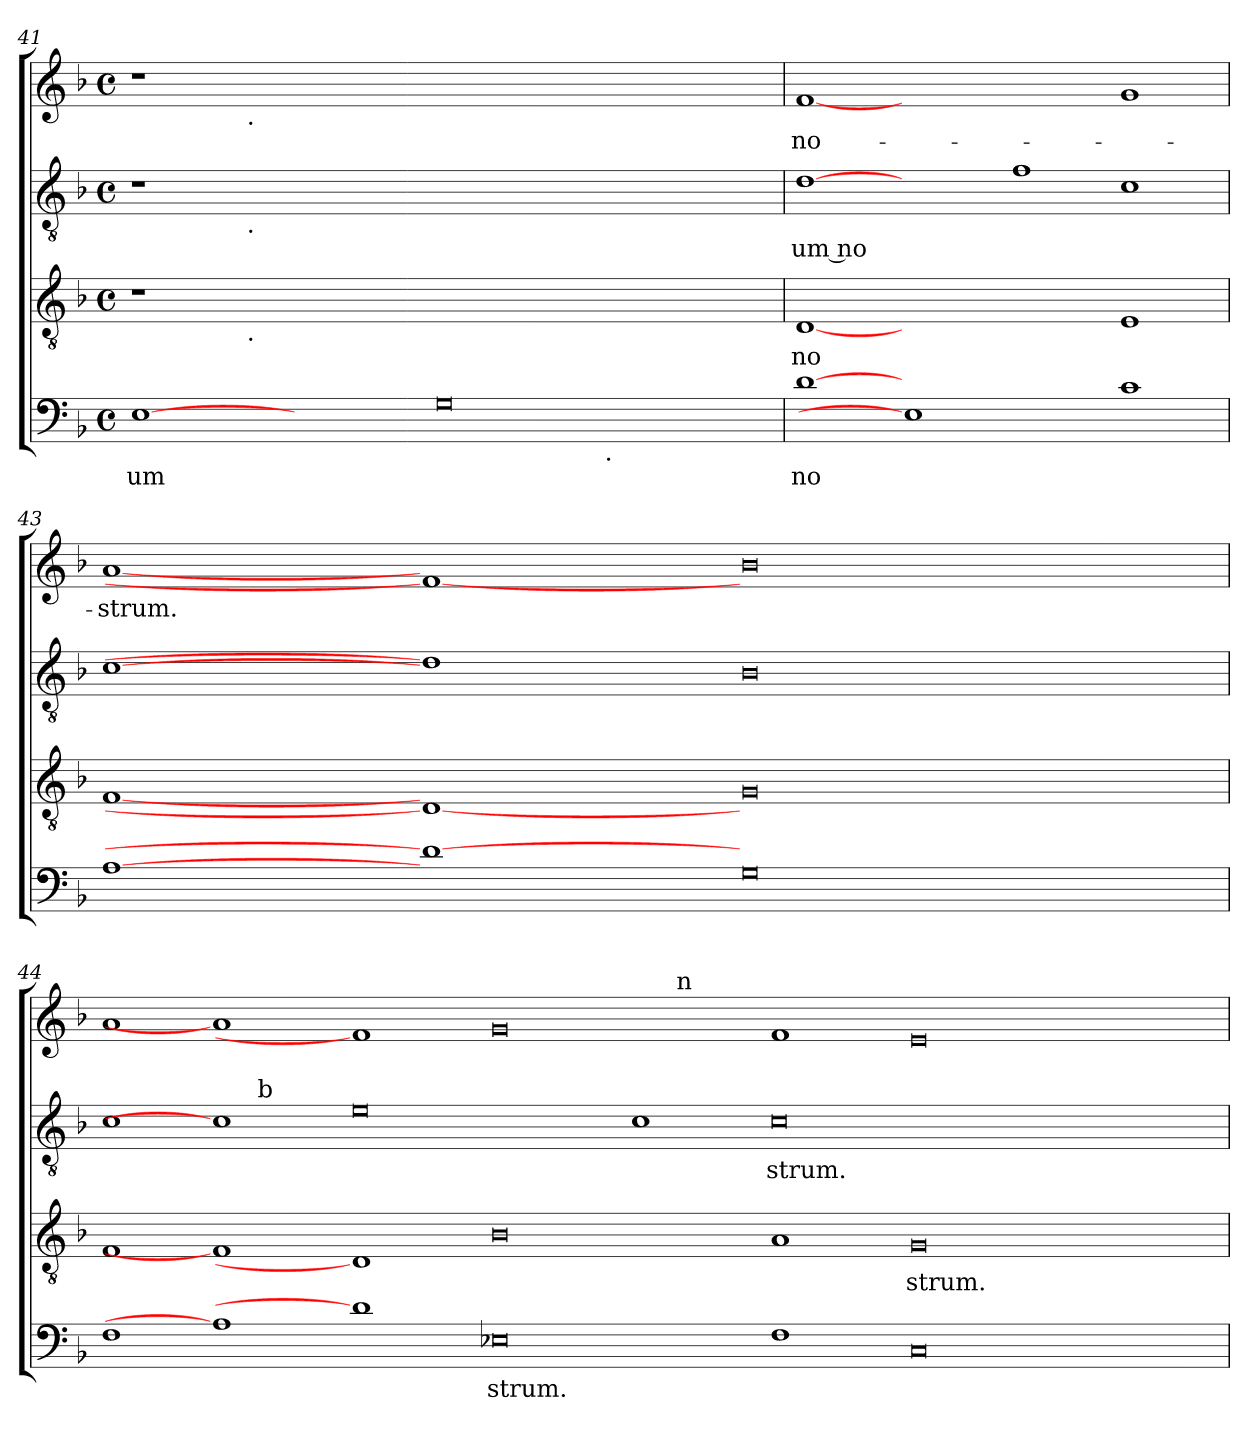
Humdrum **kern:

**kern	**text	**kern	**text	**kern	**text	**kern	**text
*part4	*part4	*part3	*part3	*part2	*part2	*part1	*part1
*staff4	*staff4	*staff3	*staff3	*staff2	*staff2	*staff1	*staff1
*clefF4	*	*clefGv2	*	*clefGv2	*	*clefG2	*
*k[b-]	*	*k[b-]	*	*k[b-]	*	*k[b-]	*
*F:	*	*F:	*	*F:	*	*F:	*
*M4/4	*	*M4/4	*	*M4/4	*	*M4/4	*
*met(c)	*	*met(c)	*	*met(c)	*	*met(c)	*
=41	=41	=41	=41	=41	=41	=41	=41
!	!LO:LY:b	!	!	!	!	!	!
*^	*	*^	*	*^	*	*^	*
[1E	1ryy	um	1r	2ryy	.	1r	2ryy	.	1r	2ryy	.
.	.	.	.	8..ryy	.	.	8..ryy	.	.	8..ryy	.
!	!	!	!	!	!	!	!	!	!	!LO:TX:b:t=.	!
!	!	!	!	!	!	!	!LO:TX:b:t=.	!	!	!	!
!	!	!	!	!LO:TX:b:t=.	!	!	!	!	!	!	!
.	.	.	.	1ryy	.	.	1ryy	.	.	1ryy	.
1ryy	1ryy	.	0.ryy	.	.	0.ryy	.	.	0.ryy	.	.
.	.	.	.	1ryy	.	.	1ryy	.	.	1ryy	.
0G	1ryy	.	.	.	.	.	.	.	.	.	.
.	.	.	.	1ryy	.	.	1ryy	.	.	1ryy	.
.	16..ryy	.	.	.	.	.	.	.	.	.	.
!	!LO:TX:b:t=.	!	!	!	!	!	!	!	!	!	!
.	2ryy	.	.	.	.	.	.	.	.	.	.
.	4ryy	.	.	.	.	.	.	.	.	.	.
.	.	.	.	4ryy	.	.	4ryy	.	.	4ryy	.
.	8ryy	.	.	.	.	.	.	.	.	.	.
.	.	.	.	32ryy	.	.	32ryy	.	.	32ryy	.
.	64ryy	.	.	.	.	.	.	.	.	.	.
=42	=42	=42	=42	=42	=42	=42	=42	=42	=42	=42	=42
!	!	!LO:LY:b	!	!	!LO:LY:b	!	!	!LO:LY:b:rj	!	!	!LO:LY:b
*v	*v	*	*	*	*	*v	*v	*	*v	*v	*
*	*	*v	*v	*	*	*	*	*
[1d	no	[1D	no	[1d	um no	[1f	no-
1E]	.	0ryy	.	1ryy	.	0ryy	.
1ryy	.	.	.	1f	.	.	.
1c	.	1E	.	1c	.	1g	.
=43	=43	=43	=43	=43	=43	=43	=43
!	!	!	!	!	!	!	!LO:LY:b
[1A	.	[1F	.	[1c	.	[1a	-strum.
1d_	.	1D_	.	1d]	.	1f_	.
0G	.	0G	.	0B-	.	0b-	.
!!LO:LB:g=z
=44	=44	=44	=44	=44	=44	=44	=44
*	*	*	*	*^	*	*^	*
1F	.	1F	.	1c	1ryy	.	1a	1ryy	.
1A]	.	1F]	.	1c]	8..ryy	.	1a]	1ryy	.
!	!	!	!	!	!LO:TX:a:t=b	!	!	!	!
.	.	.	.	.	1ryy	.	.	.	.
1d]	.	1D]	.	0e	.	.	1f]	1ryy	.
.	.	.	.	.	1ryy	.	.	.	.
!	!LO:LY:b	!	!	!	!	!	!	!	!
0E-X	strum.	0B-	.	.	.	.	0g	1ryy	.
.	.	.	.	.	1ryy	.	.	.	.
.	.	.	.	1c	.	.	.	8..ryy	.
!	!	!	!	!	!	!	!	!LO:TX:a:t=n	!
.	.	.	.	.	1ryy	.	.	1ryy	.
!	!	!	!	!	!	!LO:LY:b	!	!	!
1F	.	1A	.	0c	.	strum.	1f	.	.
.	.	.	.	.	1ryy	.	.	1ryy	.
!	!	!	!LO:LY:b	!	!	!	!	!	!
0C	.	0G	strum.	.	.	.	0e	.	.
.	.	.	.	.	1ryy	.	.	1ryy	.
.	.	.	.	1ryy	.	.	.	.	.
.	.	.	.	.	2ryy	.	.	2ryy	.
.	.	.	.	.	4ryy	.	.	4ryy	.
.	.	.	.	.	32ryy	.	.	32ryy	.
*	*	*	*	*v	*v	*	*	*	*
*	*	*	*	*	*	*v	*v	*
=	=	=	=	=	=	=	=
*-	*-	*-	*-	*-	*-	*-	*-
